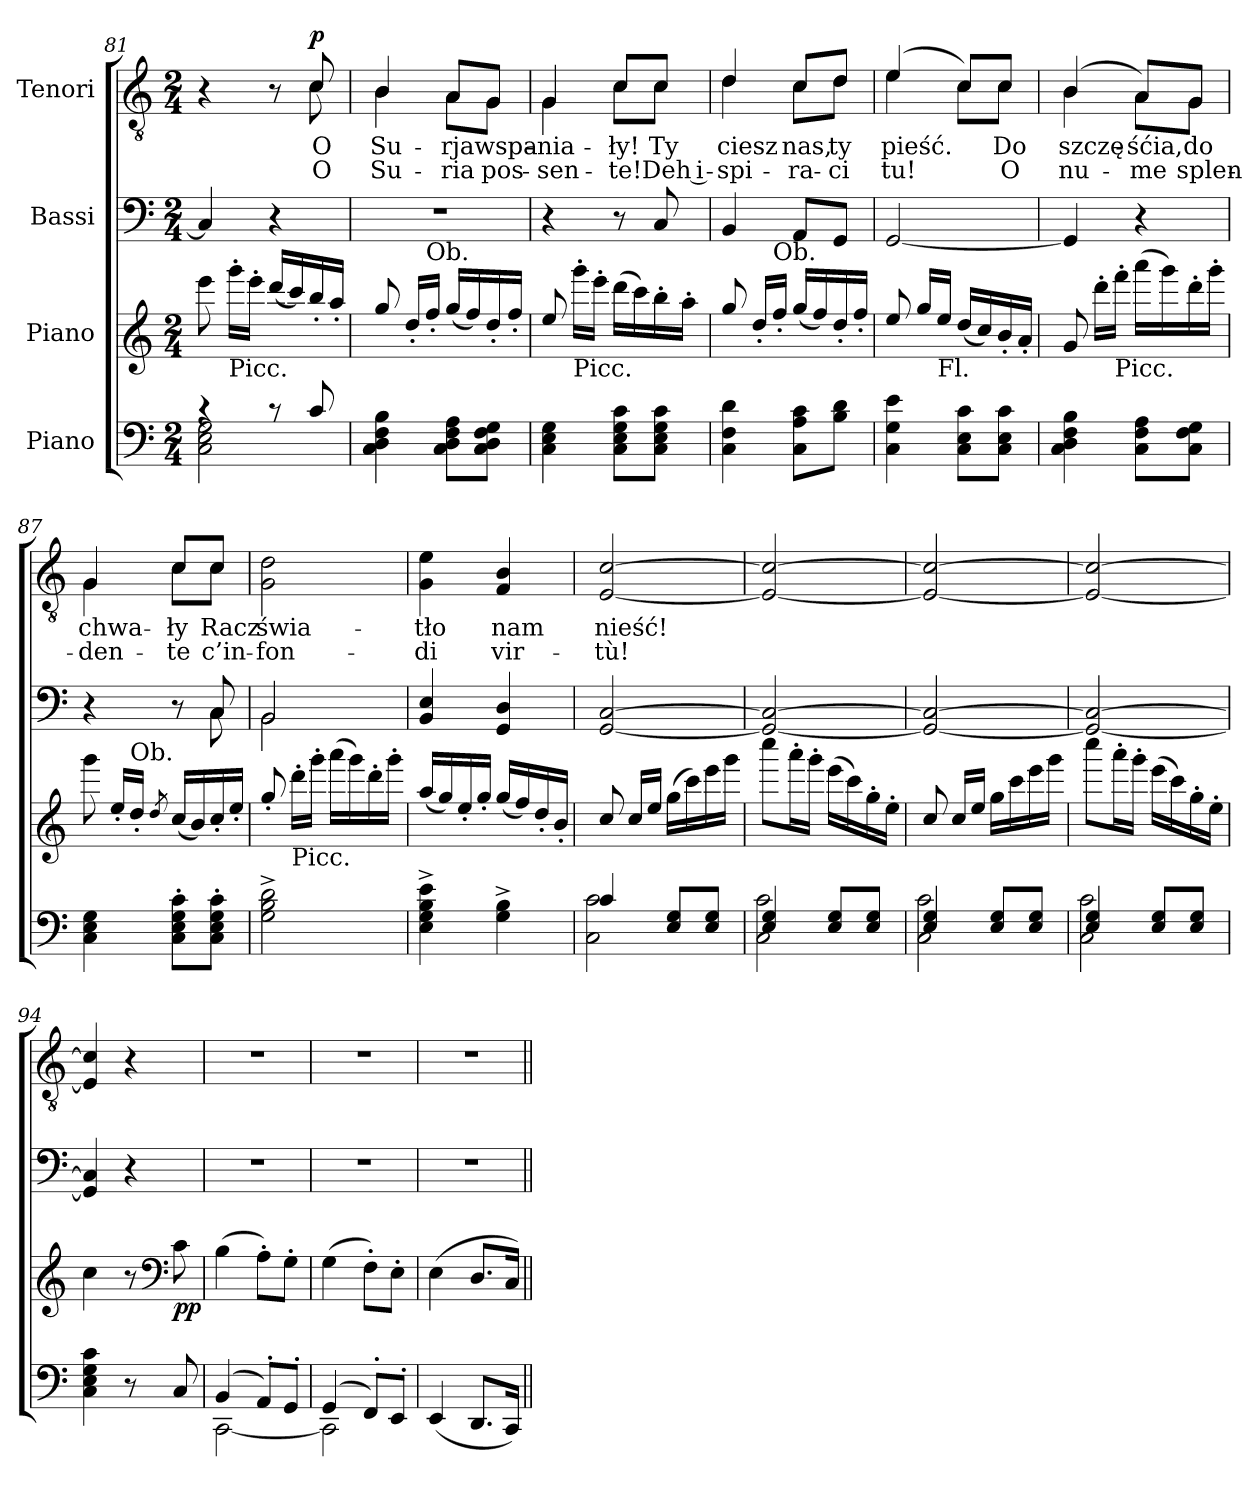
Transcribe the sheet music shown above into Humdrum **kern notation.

**kern	**kern	**dynam	**kern	**kern	**text	**text	**dynam
*part4	*part3	*part3	*part2	*part1	*part1	*part1	*part1
*staff4	*staff3	*staff3	*staff2	*staff1	*staff1	*staff1	*staff1
*I"Piano	*I"Piano	*	*I"Bassi	*I"Tenori	*	*	*
*clefF4	*clefG2	*	*clefF4	*clefGv2	*	*	*
*k[]	*k[]	*	*k[]	*k[]	*	*	*
*C:	*C:	*	*C:	*C:	*	*	*
*M2/4	*M2/4	*	*M2/4	*M2/4	*	*	*
=81	=81	=81	=81	=81	=81	=81	=81
*^	*	*	*	*^	*	*	*
4rc	2C\ 2E\ 2G\	8eee\	.	4C/]	4r	4.ryy	.	.	.
!	!	!LO:TX:b:t=Picc.	!	!	!	!	!	!	!
.	.	16ggg'\LL	.	.	.	.	.	.	.
.	.	16eee'\JJ	.	.	.	.	.	.	.
8rc	.	(16ddd/LL	.	4r	8r	.	.	.	.
.	.	16ccc/)	.	.	.	.	.	.	.
!	!	!	!	!	!	!	!	!	!LO:DY:a
8c/	.	16bb'/	.	.	8c/	8c\	O	O	p
.	.	16aa'/JJ	.	.	.	.	.	.	.
*v	*v	*	*	*	*	*	*	*	*
=82	=82	=82	=82	=82	=82	=82	=82	=82
4C\ 4D\ 4F\ 4B\	8gg/	.	2r	4B/	4B\	Su-	Su-	.
.	16dd'/LL	.	.	.	.	.	.	.
!	!LO:TX:a:t=Ob.	!	!	!	!	!	!	!
.	16ff'/JJ	.	.	.	.	.	.	.
8C\ 8D\ 8F\ 8A\L	(16gg/LL	.	.	8A/L	8A\L	-rja	-ria	.
.	16ff/)	.	.	.	.	.	.	.
8C\ 8D\ 8F\ 8G\J	16dd'/	.	.	8G/J	8G\J	wspa-	pos-	.
.	16ff'/JJ	.	.	.	.	.	.	.
=83	=83	=83	=83	=83	=83	=83	=83	=83
4C\ 4E\ 4G\	8ee/	.	4r	4G/	4G\	-nia-	-sen-	.
!	!LO:TX:b:t=Picc.	!	!	!	!	!	!	!
.	16ggg'\LL	.	.	.	.	.	.	.
.	16eee'\JJ	.	.	.	.	.	.	.
8C\ 8E\ 8G\ 8c\L	(16ddd\LL	.	8r	8c/L	8c\L	-ły!	-te!	.
.	16ccc\)	.	.	.	.	.	.	.
8C\ 8E\ 8G\ 8c\J	16bb'\	.	8C/	8c/J	8c\J	Ty	Deh i-	.
.	16aa'\JJ	.	.	.	.	.	.	.
=84	=84	=84	=84	=84	=84	=84	=84	=84
4C\ 4F\ 4d\	8gg/	.	4BB/	4d/	4d\	ciesz	-spi-	.
.	16dd'/LL	.	.	.	.	.	.	.
!	!LO:TX:a:t=Ob.	!	!	!	!	!	!	!
.	16ff'/JJ	.	.	.	.	.	.	.
8C\ 8A\ 8c\L	(16gg/LL	.	8AA/L	8c/L	8c\L	nas,	-ra-	.
.	16ff/)	.	.	.	.	.	.	.
8B\ 8d\J	16dd'/	.	8GG/J	8d/J	8d\J	ty	-ci	.
.	16ff'/JJ	.	.	.	.	.	.	.
=85	=85	=85	=85	=85	=85	=85	=85	=85
4C\ 4G\ 4e\	8ee/	.	[2GG/	(4e/	4e\	pieść.	tu!	.
.	16gg/LL	.	.	.	.	.	.	.
!	!LO:TX:b:t=Fl.	!	!	!	!	!	!	!
.	16ee/JJ	.	.	.	.	.	.	.
8C\ 8E\ 8c\L	(16dd/LL	.	.	8c/L)	8c\L	.	.	.
.	16cc/)	.	.	.	.	.	.	.
8C\ 8E\ 8c\J	16b'/	.	.	8c/J	8c\J	Do	O	.
.	16a'/JJ	.	.	.	.	.	.	.
=86	=86	=86	=86	=86	=86	=86	=86	=86
4C\ 4D\ 4F\ 4B\	8g/	.	4GG/]	(4B/	4B\	szczę-	nu-	.
.	16ddd'\LL	.	.	.	.	.	.	.
!	!LO:TX:b:t=Picc.	!	!	!	!	!	!	!
.	16fff'\JJ	.	.	.	.	.	.	.
8C\ 8F\ 8A\L	(16aaa\LL	.	4r	8A/L)	8A\L	-śćia,	-me	.
.	16ggg\)	.	.	.	.	.	.	.
8C\ 8F\ 8G\J	16ddd'\	.	.	8G/J	8G\J	do	splen-	.
.	16ggg'\JJ	.	.	.	.	.	.	.
=87	=87	=87	=87	=87	=87	=87	=87	=87
*	*	*	*^	*	*	*	*	*
4C\ 4E\ 4G\	8ggg\	.	4r	4ryy	4G/	4G\	chwa-	-den-	.
.	16ee'/LL	.	.	.	.	.	.	.	.
!	!LO:TX:a:t=Ob.	!	!	!	!	!	!	!	!
.	16dd'/JJ	.	.	.	.	.	.	.	.
.	8qdd/	.	.	.	.	.	.	.	.
8C'\ 8E'\ 8G'\ 8c'\L	(16cc/LL	.	8r	8ryy	8c/L	8c\L	-ły	-te	.
.	16b/)	.	.	.	.	.	.	.	.
8C'\ 8E'\ 8G'\ 8c'\J	16cc'/	.	8C/	8C\	8c/J	8c\J	Racz	c’in-	.
.	16ee'/JJ	.	.	.	.	.	.	.	.
*	*	*	*	*	*v	*v	*	*	*
=88	=88	=88	=88	=88	=88	=88	=88	=88
2G^\ 2B^\ 2d^\	8gg'/	.	2BB/	2BB\	2G\ 2d\	świa-	-fon-	.
!	!LO:TX:b:t=Picc.	!	!	!	!	!	!	!
.	16ddd'\LL	.	.	.	.	.	.	.
.	16ggg'\JJ	.	.	.	.	.	.	.
.	(16aaa\LL	.	.	.	.	.	.	.
.	16ggg\)	.	.	.	.	.	.	.
.	16ddd'\	.	.	.	.	.	.	.
.	16ggg'\JJ	.	.	.	.	.	.	.
*	*	*	*v	*v	*	*	*	*
=89	=89	=89	=89	=89	=89	=89	=89
4E^\ 4G^\ 4B^\ 4e^\	(16aa/LL	.	4BB/ 4E/	4G\ 4e\	-tło	-di	.
.	16gg/)	.	.	.	.	.	.
.	16ee'/	.	.	.	.	.	.
.	16gg'/JJ	.	.	.	.	.	.
4G^\ 4B^\	(16gg/LL	.	4GG/ 4D/	4F/ 4B/	nam	vir-	.
.	16ff/)	.	.	.	.	.	.
.	16dd'/	.	.	.	.	.	.
.	16b'/JJ	.	.	.	.	.	.
=90	=90	=90	=90	=90	=90	=90	=90
*^	*	*	*	*	*	*	*
4c/	2C\ 2c\	8cc/	.	[2GG/ [2C/	[2E/ [2c/	nieść!	-tù!	.
.	.	16cc/LL	.	.	.	.	.	.
.	.	16ee/JJ	.	.	.	.	.	.
8E/ 8G/L	.	(16gg\LL	.	.	.	.	.	.
.	.	16ccc\)	.	.	.	.	.	.
8E/ 8G/J	.	16eee\	.	.	.	.	.	.
.	.	16ggg\JJ	.	.	.	.	.	.
=91	=91	=91	=91	=91	=91	=91	=91	=91
4E/ 4G/	2C\ 2c\	8cccc\L	.	2GG_/ 2C_/	2E_/ 2c_/	.	.	.
.	.	16aaa'\L	.	.	.	.	.	.
.	.	16ggg'\JJ	.	.	.	.	.	.
8E/ 8G/L	.	(16eee\LL	.	.	.	.	.	.
.	.	16ccc\)	.	.	.	.	.	.
8E/ 8G/J	.	16gg'\	.	.	.	.	.	.
.	.	16ee'\JJ	.	.	.	.	.	.
=92	=92	=92	=92	=92	=92	=92	=92	=92
4E/ 4G/	2C\ 2c\	8cc/	.	2GG_/ 2C_/	2E_/ 2c_/	.	.	.
.	.	16cc/LL	.	.	.	.	.	.
.	.	16ee/JJ	.	.	.	.	.	.
8E/ 8G/L	.	16gg\LL	.	.	.	.	.	.
.	.	16ccc\	.	.	.	.	.	.
8E/ 8G/J	.	16eee\	.	.	.	.	.	.
.	.	16ggg\JJ	.	.	.	.	.	.
=93	=93	=93	=93	=93	=93	=93	=93	=93
4E/ 4G/	2C\ 2c\	8cccc\L	.	2GG_/ 2C_/	2E_/ 2c_/	.	.	.
.	.	16aaa'\L	.	.	.	.	.	.
.	.	16ggg'\JJ	.	.	.	.	.	.
8E/ 8G/L	.	(16eee\LL	.	.	.	.	.	.
.	.	16ccc\)	.	.	.	.	.	.
8E/ 8G/J	.	16gg'\	.	.	.	.	.	.
.	.	16ee'\JJ	.	.	.	.	.	.
*v	*v	*	*	*	*	*	*	*
=94	=94	=94	=94	=94	=94	=94	=94
4C\ 4E\ 4G\ 4c\	4cc\	.	4GG]/ 4C]/	4E]/ 4c]/	.	.	.
8r	8r	.	4r	4r	.	.	.
*	*clefF4	*	*	*	*	*	*
8C/	8c\	pp	.	.	.	.	.
=95	=95	=95	=95	=95	=95	=95	=95
*^	*	*	*	*	*	*	*
(4BB/	[2CC\	(4B\	.	2r	2r	.	.	.
8AA'/L)	.	8A'\L)	.	.	.	.	.	.
8GG'/J	.	8G'\J	.	.	.	.	.	.
=96	=96	=96	=96	=96	=96	=96	=96	=96
(4GG/	2CC\]	(4G\	.	2r	2r	.	.	.
8FF'/L)	.	8F'\L)	.	.	.	.	.	.
8EE'/J	.	8E'\J	.	.	.	.	.	.
*v	*v	*	*	*	*	*	*	*
=97	=97	=97	=97	=97	=97	=97	=97
(4EE/	(<4E\	.	2r	2r	.	.	.
8.DD/L	8.D/L	.	.	.	.	.	.
16CC/Jk)	16C/Jk)	.	.	.	.	.	.
=||	=||	=||	=||	=||	=||	=||	=||
*-	*-	*-	*-	*-	*-	*-	*-
